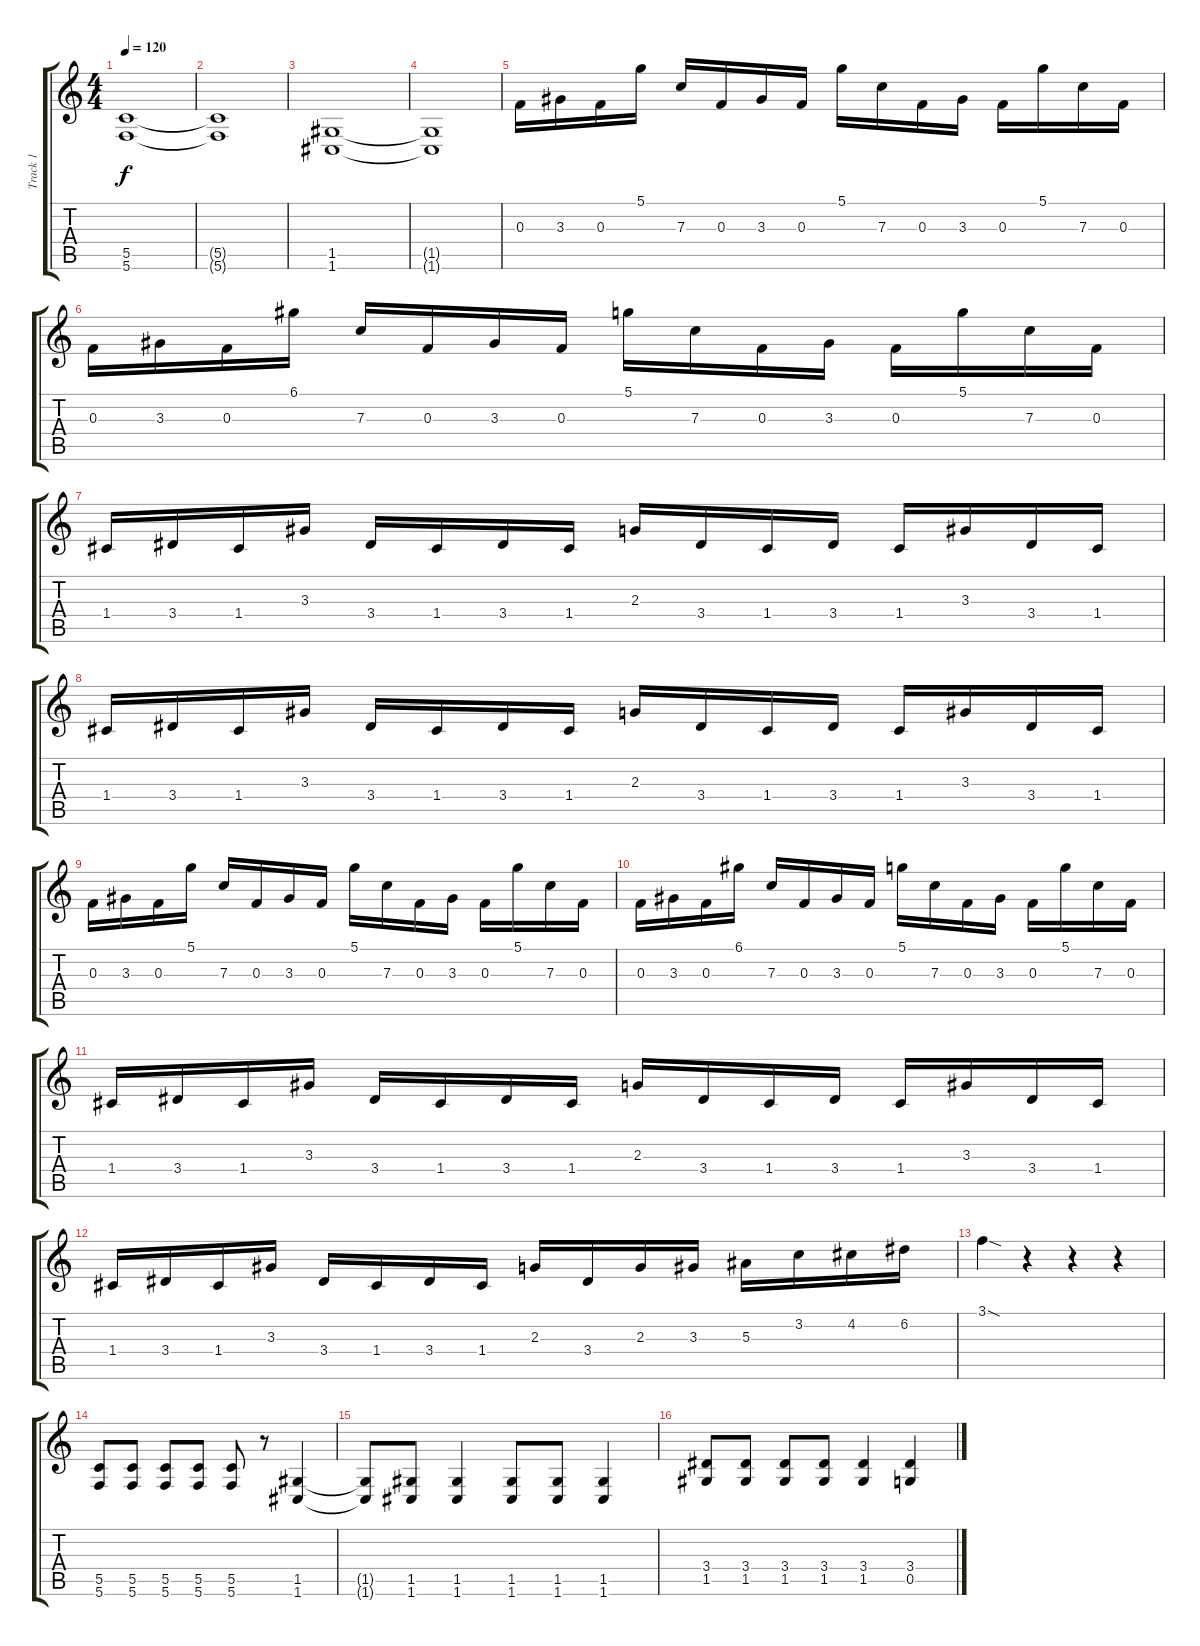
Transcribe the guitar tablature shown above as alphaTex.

\track ("Track 1" "Track 1") {instrument distortionguitar}
\staff {score tabs}
\tuning (D4 A3 F3 C3 G2 C2) {hide}
\ts (4 4)
\tempo 120
\clef g2
\ks c
(5.5 5.6).1{dy f} |
(5.5{t} 5.6{t}).1 |
(1.5 1.6).1 |
(1.5{t} 1.6{t}).1 |
0.3.16 3.3.16 0.3.16 5.1.16 7.3.16 0.3.16 3.3.16 0.3.16 5.1.16 7.3.16 0.3.16 3.3.16 0.3.16 5.1.16 7.3.16 0.3.16 |
0.3.16 3.3.16 0.3.16 6.1.16 7.3.16 0.3.16 3.3.16 0.3.16 5.1.16 7.3.16 0.3.16 3.3.16 0.3.16 5.1.16 7.3.16 0.3.16 |
1.4.16 3.4.16 1.4.16 3.3.16 3.4.16 1.4.16 3.4.16 1.4.16 2.3.16 3.4.16 1.4.16 3.4.16 1.4.16 3.3.16 3.4.16 1.4.16 |
1.4.16 3.4.16 1.4.16 3.3.16 3.4.16 1.4.16 3.4.16 1.4.16 2.3.16 3.4.16 1.4.16 3.4.16 1.4.16 3.3.16 3.4.16 1.4.16 |
0.3.16 3.3.16 0.3.16 5.1.16 7.3.16 0.3.16 3.3.16 0.3.16 5.1.16 7.3.16 0.3.16 3.3.16 0.3.16 5.1.16 7.3.16 0.3.16 |
0.3.16 3.3.16 0.3.16 6.1.16 7.3.16 0.3.16 3.3.16 0.3.16 5.1.16 7.3.16 0.3.16 3.3.16 0.3.16 5.1.16 7.3.16 0.3.16 |
1.4.16 3.4.16 1.4.16 3.3.16 3.4.16 1.4.16 3.4.16 1.4.16 2.3.16 3.4.16 1.4.16 3.4.16 1.4.16 3.3.16 3.4.16 1.4.16 |
1.4.16 3.4.16 1.4.16 3.3.16 3.4.16 1.4.16 3.4.16 1.4.16 2.3.16 3.4.16 2.3.16 3.3.16 5.3.16 3.2.16 4.2.16 6.2.16 |
3.1{sod}.4 r.4 r.4 r.4 |
(5.5 5.6).8 (5.5 5.6).8 (5.5 5.6).8 (5.5 5.6).8 (5.5 5.6).8 r.8 (1.5 1.6).4 |
(1.5{t} 1.6{t}).8 (1.5 1.6).8 (1.5 1.6).4 (1.5 1.6).8 (1.5 1.6).8 (1.5 1.6).4 |
(3.4 1.5).8 (3.4 1.5).8 (3.4 1.5).8 (3.4 1.5).8 (3.4 1.5).4 (3.4 0.5).4
